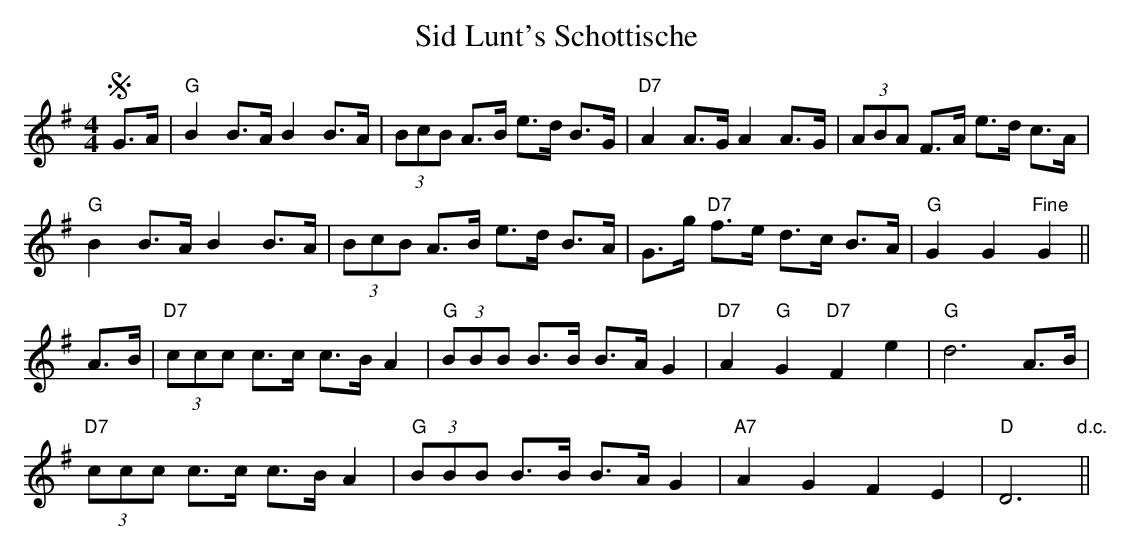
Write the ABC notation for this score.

X:1
T:Sid Lunt's Schottische
M:4/4
L:1/8
K:G
SG>A|"G"B2B>AB2B>A|(3BcB A>B e>d B>G|"D7"A2A>G A2A>G|(3ABA F>A e>d c>A|
"G"B2B>A B2B>A|(3BcB A>B e>d B>A |G>g "D7"f>e d>c B>A|"G"G2G2"Fine"G2||
A>B|"D7"(3ccc c>c c>BA2|"G"(3BBB B>B B>AG2|"D7"A2"G"G2"D7"F2e2|"G"d6A>B|
"D7"(3ccc c>c c>BA2|"G"(3BBB B>B B>AG2|"A7"A2G2F2E2|"D"D6"d.c."||
